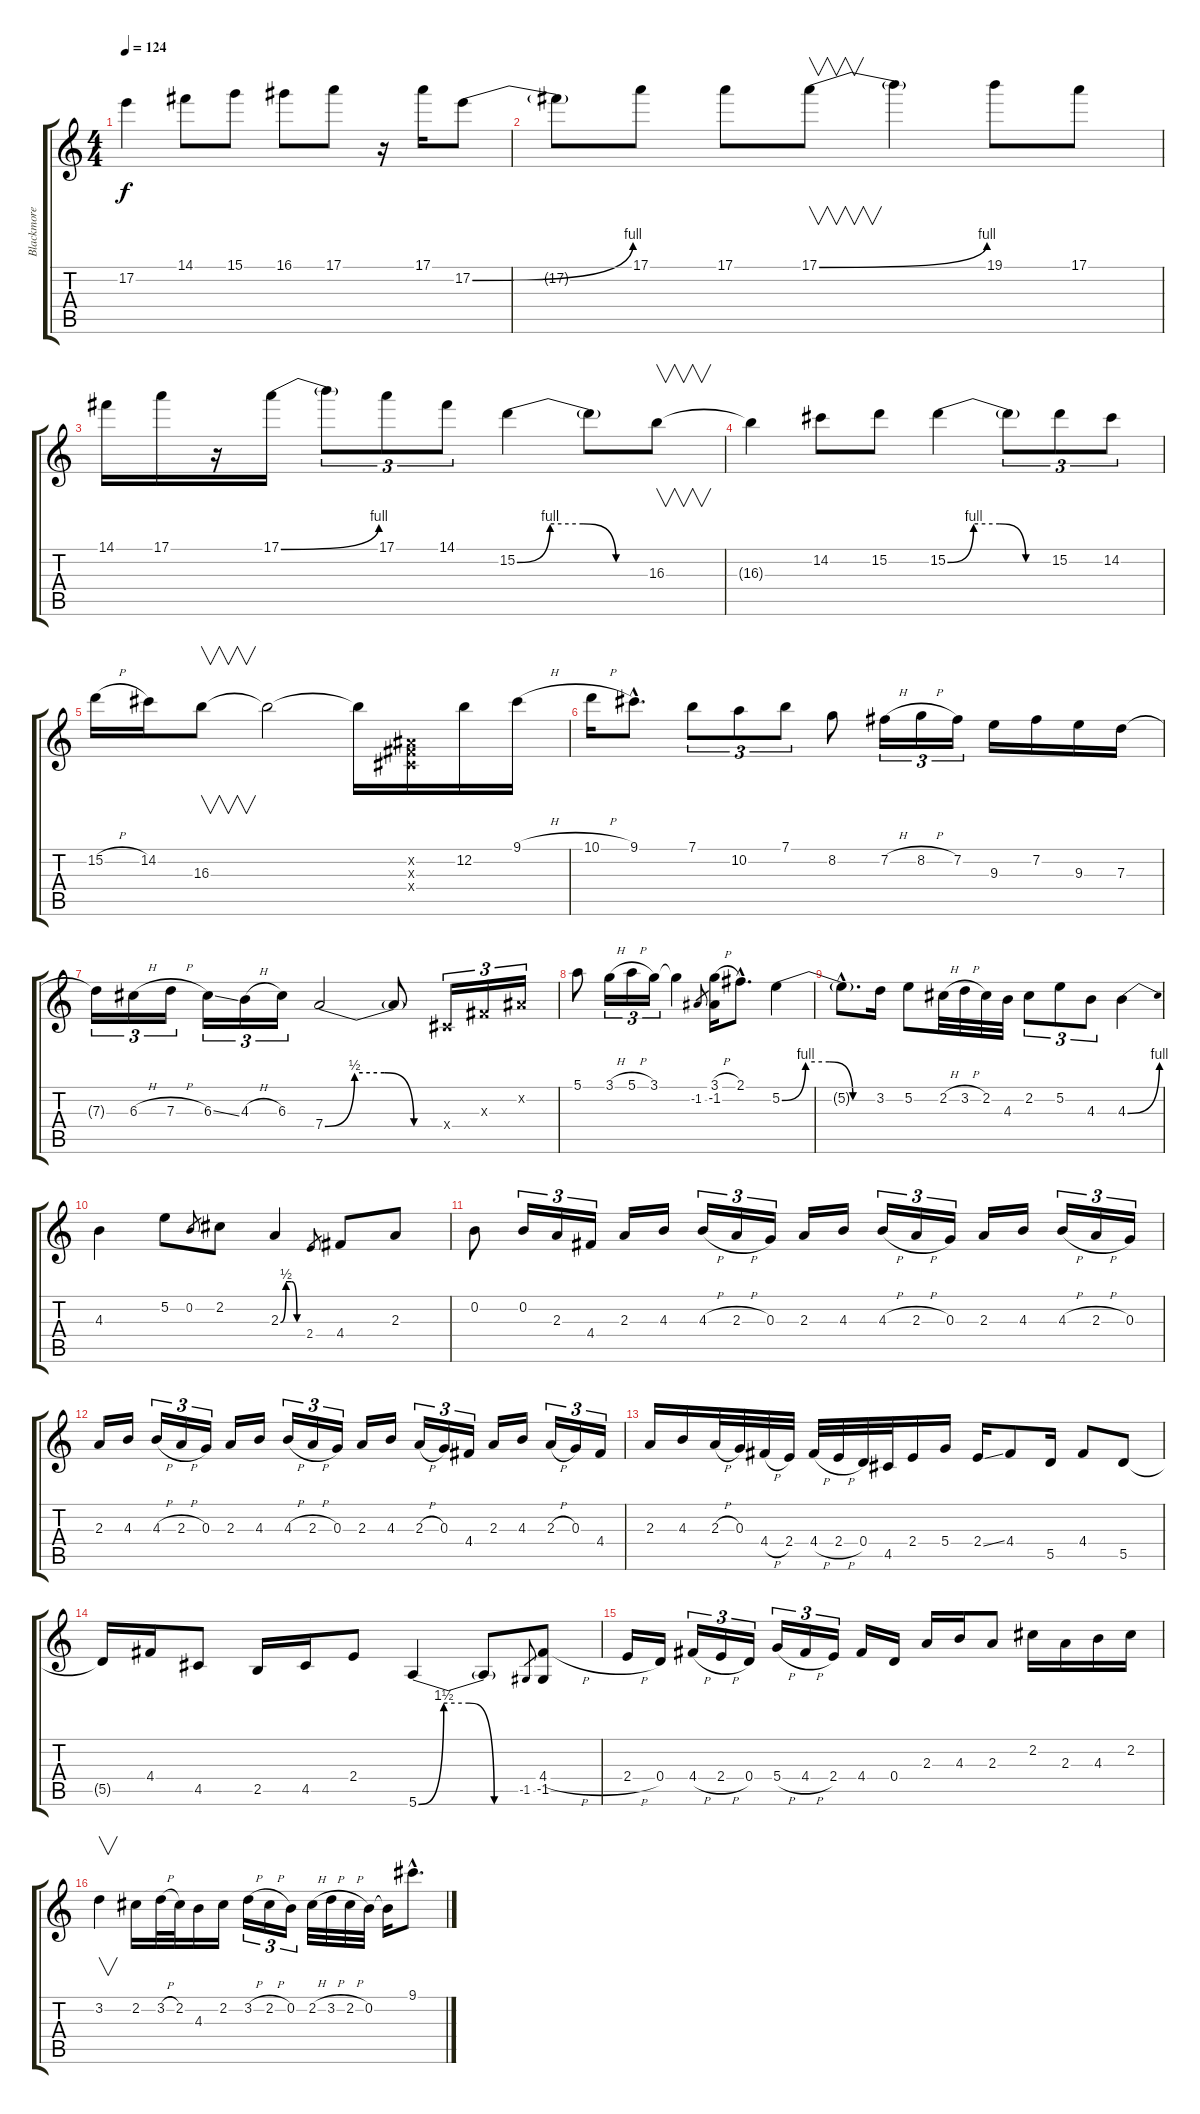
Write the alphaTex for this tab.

\track ("Blackmore" "Blackmore") {instrument overdrivenguitar}
\staff {score tabs}
\tuning (E4 B3 G3 D3 A2 E2) {hide}
\ts (4 4)
\tempo 124
\clef g2
\ks c
17.2{t}.4{dy f} 14.1.8 15.1.8 16.1.8 17.1.8 r.16 17.1.16 17.2{be (bend 0 0 60 4)}.8 |
17.2{t}.8 17.1.8 17.1.8 17.1{be (bend 0 0 60 4)}.8{v} 17.1{t}.4 19.1.8 17.1.8 |
14.1.16 17.1.16 r.16 17.1{be (bend 0 0 60 4)}.16 17.1{t}.8{tu (3 2)} 17.1.8{tu (3 2)} 14.1.8{tu (3 2)} 15.2{be (custom 0 0 15 4 30 4 45 0 60 0)}.4 15.2{t}.8 16.3.8{v} |
16.3{t}.4 14.2.8 15.2.8 15.2{be (custom 0 0 15 4 30 4 45 0 60 0)}.4 15.2{t}.8{tu (3 2)} 15.2.8{tu (3 2)} 14.2.8{tu (3 2)} |
15.2{h}.16 14.2.16 16.3.8{v} 16.3{t}.2 16.3{t}.16 (-1.2{x} -1.3{x} -1.4{x}).16 12.2.16 9.1{h}.16 |
10.1{h}.16 9.1{hac}.8{d} 7.1.8{tu (3 2)} 10.2.8{tu (3 2)} 7.1.8{tu (3 2)} 8.2.8 7.2{h}.16{tu (3 2)} 8.2{h}.16{tu (3 2)} 7.2.16{tu (3 2)} 9.3.16 7.2.16 9.3.16 7.3.16 |
7.3{t}.16{tu (3 2)} 6.3{h}.16{tu (3 2)} 7.3{h}.16{tu (3 2)} 6.3{ss}.16{tu (3 2)} 4.3{h}.16{tu (3 2)} 6.3.16{tu (3 2)} 7.4{be (custom 0 0 15 2 30 2 45 0 60 0)}.2 7.4{t}.8 -1.4{x}.16{tu (3 2)} -1.3{x}.16{tu (3 2)} -1.2{x}.16{tu (3 2)} |
5.1.8 3.1{h}.16{tu (3 2)} 5.1{h}.16{tu (3 2)} 3.1.16{tu (3 2)} 3.1{t}.4 -1.2.8{gr} (3.1{h} -1.2).16 2.1{hac}.8{d} 5.2{be (custom 0 0 15 4 30 4 45 0 60 0)}.4 |
5.2{hac t}.8{d} 3.2.16 5.2.8 2.2{h}.32 3.2{h}.32 2.2.32 4.3.32 2.2.8{tu (3 2)} 5.2.8{tu (3 2)} 4.3.8{tu (3 2)} 4.3{be (bend 0 0 60 4)}.4 |
4.3.4 5.2.8 0.2.8{gr} 2.2.8 2.3{be (custom 0 0 15 2 30 2 45 0 60 0)}.4 2.4.8{gr} 4.4.8 2.3.8 |
0.2.8 0.2.16{tu (3 2)} 2.3.16{tu (3 2)} 4.4.16{tu (3 2)} 2.3.16 4.3.16 4.3{h}.16{tu (3 2)} 2.3{h}.16{tu (3 2)} 0.3.16{tu (3 2)} 2.3.16 4.3.16 4.3{h}.16{tu (3 2)} 2.3{h}.16{tu (3 2)} 0.3.16{tu (3 2)} 2.3.16 4.3.16 4.3{h}.16{tu (3 2)} 2.3{h}.16{tu (3 2)} 0.3.16{tu (3 2)} |
2.3.16 4.3.16 4.3{h}.16{tu (3 2)} 2.3{h}.16{tu (3 2)} 0.3.16{tu (3 2)} 2.3.16 4.3.16 4.3{h}.16{tu (3 2)} 2.3{h}.16{tu (3 2)} 0.3.16{tu (3 2)} 2.3.16 4.3.16 2.3{h}.16{tu (3 2)} 0.3.16{tu (3 2)} 4.4.16{tu (3 2)} 2.3.16 4.3.16 2.3{h}.16{tu (3 2)} 0.3.16{tu (3 2)} 4.4.16{tu (3 2)} |
2.3.16 4.3.16 2.3{h}.32 0.3.32 4.4{h}.32 2.4.32 4.4{h}.32 2.4{h}.32 0.4.32 4.5.32 2.4.16 5.4.16 2.4{ss}.16 4.4.8 5.5.16 4.4.8 5.5.8 |
5.5{t}.16 4.4.16 4.5.8 2.5.16 4.5.16 2.4.8 5.6{be (custom 0 0 15 6 30 6 45 0 60 0)}.4 5.6{t}.8 -1.5.8{gr} (4.4{h} -1.5).8 |
2.4{h}.16 0.4.16 4.4{h}.16{tu (3 2)} 2.4{h}.16{tu (3 2)} 0.4.16{tu (3 2)} 5.4{h}.16{tu (3 2)} 4.4{h}.16{tu (3 2)} 2.4.16{tu (3 2)} 4.4.16 0.4.16 2.3.16 4.3.16 2.3.8 2.2.16 2.3.16 4.3.16 2.2.16 |
3.2.4{v} 2.2.16 3.2{h}.32 2.2.32 4.3.16 2.2.16 3.2{h}.16{tu (3 2)} 2.2{h}.16{tu (3 2)} 0.2.16{tu (3 2)} 2.2{h}.32 3.2{h}.32 2.2{h}.32 0.2.32 0.2{t}.16 9.1{hac}.8{d}
